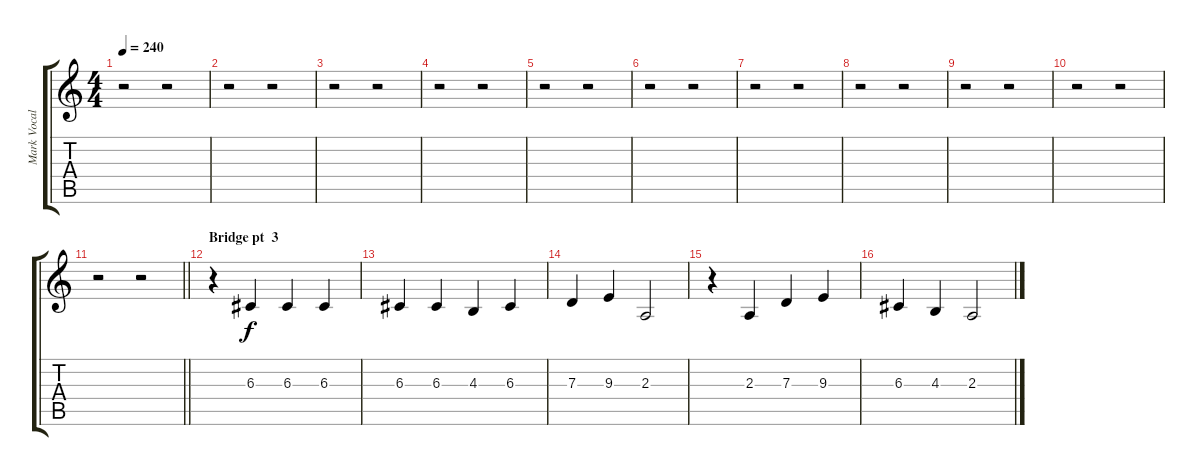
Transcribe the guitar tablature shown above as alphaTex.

\track ("Mark Vocals" "Mark Vocal") {instrument clarinet}
\staff {score tabs}
\tuning (E4 B3 G3 D3 A2 E2) {hide}
\ts (4 4)
\tempo 240
\clef g2
\ks c
r.2{dy f} r.2 |
r.2 r.2 |
r.2 r.2 |
r.2 r.2 |
r.2 r.2 |
r.2 r.2 |
r.2 r.2 |
r.2 r.2 |
r.2 r.2 |
r.2 r.2 |
\barLineRight lightlight
r.2 r.2 |
\section ("" "Bridge pt  3")
r.4 6.3.4 6.3.4 6.3.4 |
6.3.4 6.3.4 4.3.4 6.3.4 |
7.3.4 9.3.4 2.3.2 |
r.4 2.3.4 7.3.4 9.3.4 |
6.3.4 4.3.4 2.3.2
